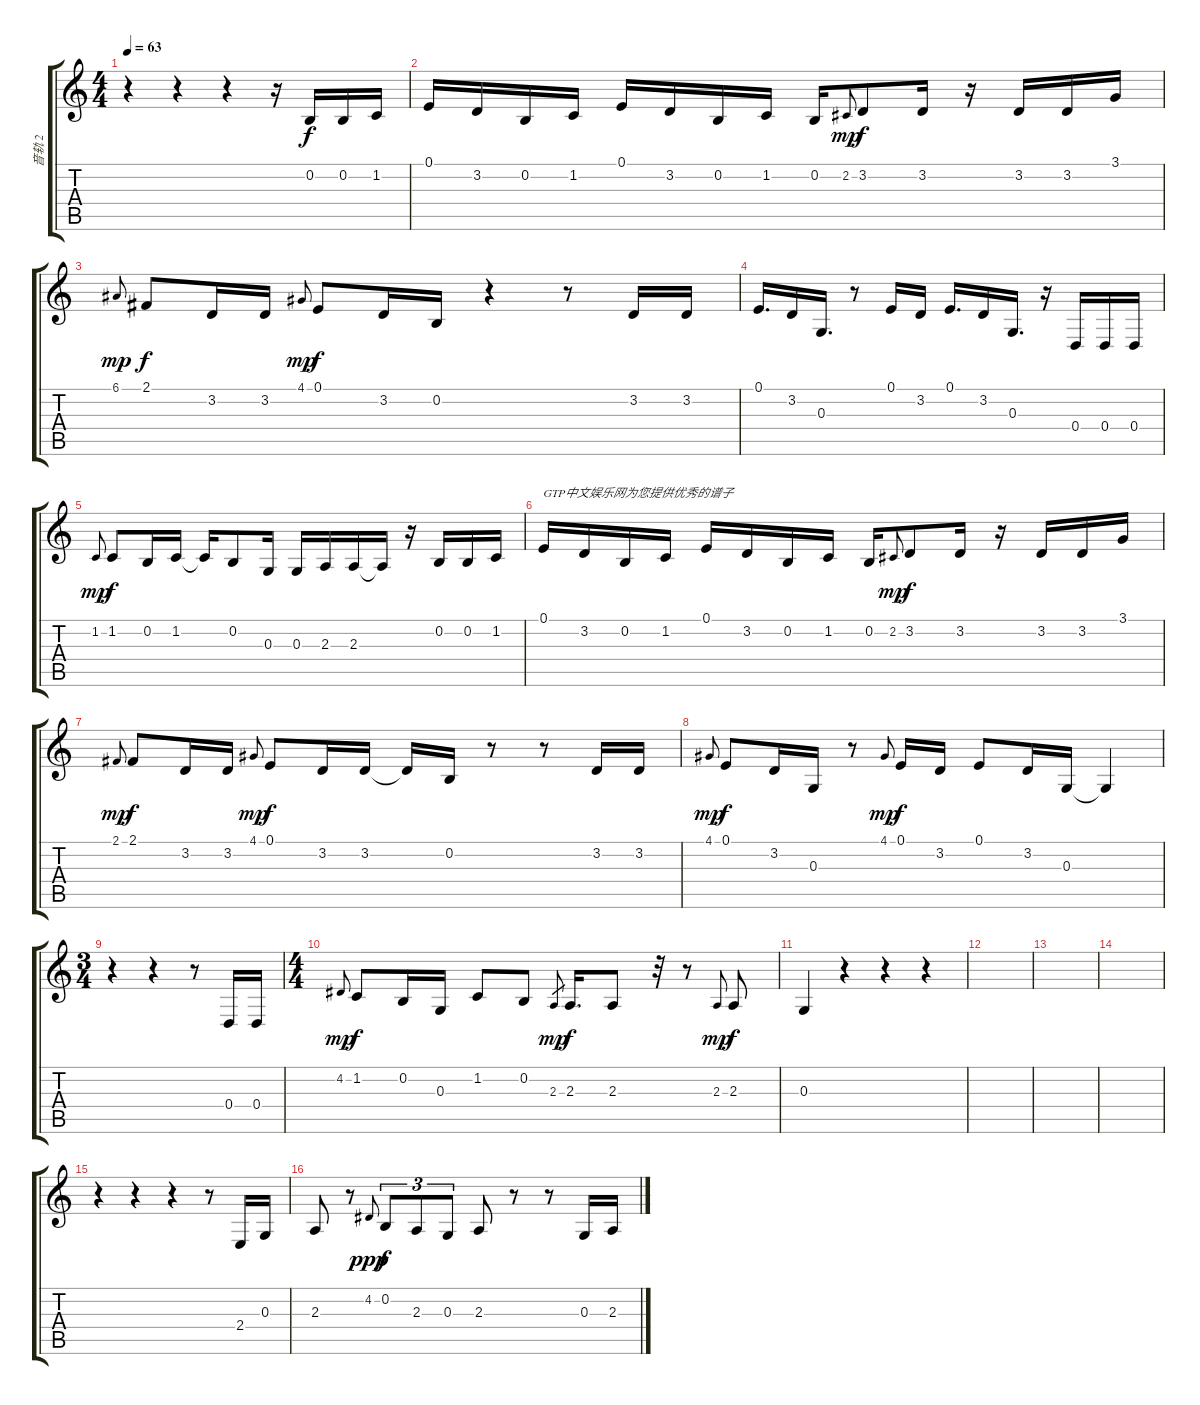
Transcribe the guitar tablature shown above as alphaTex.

\track ("音轨 2" "音轨 2") {instrument altosax}
\staff {score tabs}
\tuning (E4 B3 G3 D3 A2 E2) {hide}
\ts (4 4)
\tempo 63
\clef g2
\ks c
r.4{dy f} r.4 r.4 r.16 0.2.16 0.2.16 1.2.16 |
0.1.16 3.2.16 0.2.16 1.2.16 0.1.16 3.2.16 0.2.16 1.2.16 0.2.16 2.2.8{gr onbeat dy mp} 3.2.8{dy f} 3.2.16 r.16 3.2.16 3.2.16 3.1.16 |
6.1.8{gr onbeat dy mp} 2.1.8{dy f} 3.2.16 3.2.16 4.1.8{gr onbeat dy mp} 0.1.8{dy f} 3.2.16 0.2.16 r.4 r.8 3.2.16 3.2.16 |
0.1.16{d} 3.2.16 0.3.16{d} r.8 0.1.16 3.2.16 0.1.16{d} 3.2.16 0.3.16{d} r.16 0.4.16 0.4.16 0.4.16 |
1.2.8{gr onbeat dy mp} 1.2.8{dy f} 0.2.16 1.2.16 1.2{t}.16 0.2.8 0.3.16 0.3.16 2.3.16 2.3.16 2.3{t}.16 r.16 0.2.16 0.2.16 1.2.16 |
0.1.16{txt "GTP中文娱乐网为您提供优秀的谱子"} 3.2.16 0.2.16 1.2.16 0.1.16 3.2.16 0.2.16 1.2.16 0.2.16 2.2.8{gr onbeat dy mp} 3.2.8{dy f} 3.2.16 r.16 3.2.16 3.2.16 3.1.16 |
2.1.8{gr onbeat dy mp} 2.1.8{dy f} 3.2.16 3.2.16 4.1.8{gr onbeat dy mp} 0.1.8{dy f} 3.2.16 3.2.16 3.2{t}.16 0.2.16 r.8 r.8 3.2.16 3.2.16 |
4.1.8{gr onbeat dy mp} 0.1.8{dy f} 3.2.16 0.3.16 r.8 4.1.8{gr onbeat dy mp} 0.1.16{dy f} 3.2.16 0.1.8 3.2.16 0.3.16 0.3{t}.4 |
\ts (3 4)
r.4 r.4 r.8 0.4.16 0.4.16 |
\ts (4 4)
4.2.8{gr onbeat dy mp} 1.2.8{dy f} 0.2.16 0.3.16 1.2.8 0.2.8 2.3.8{gr dy mp} 2.3.16{d dy f} 2.3.8 r.32 r.8 2.3.8{gr onbeat dy mp} 2.3.8{dy f} |
0.3.4 r.4 r.4 r.4 |
|
|
|
r.4 r.4 r.4 r.8 2.4.16 0.3.16 |
2.3.8 r.8 4.2.8{gr onbeat dy ppp} 0.2.8{tu (3 2) dy f} 2.3.8{tu (3 2)} 0.3.8{tu (3 2)} 2.3.8 r.8 r.8 0.3.16 2.3.16
